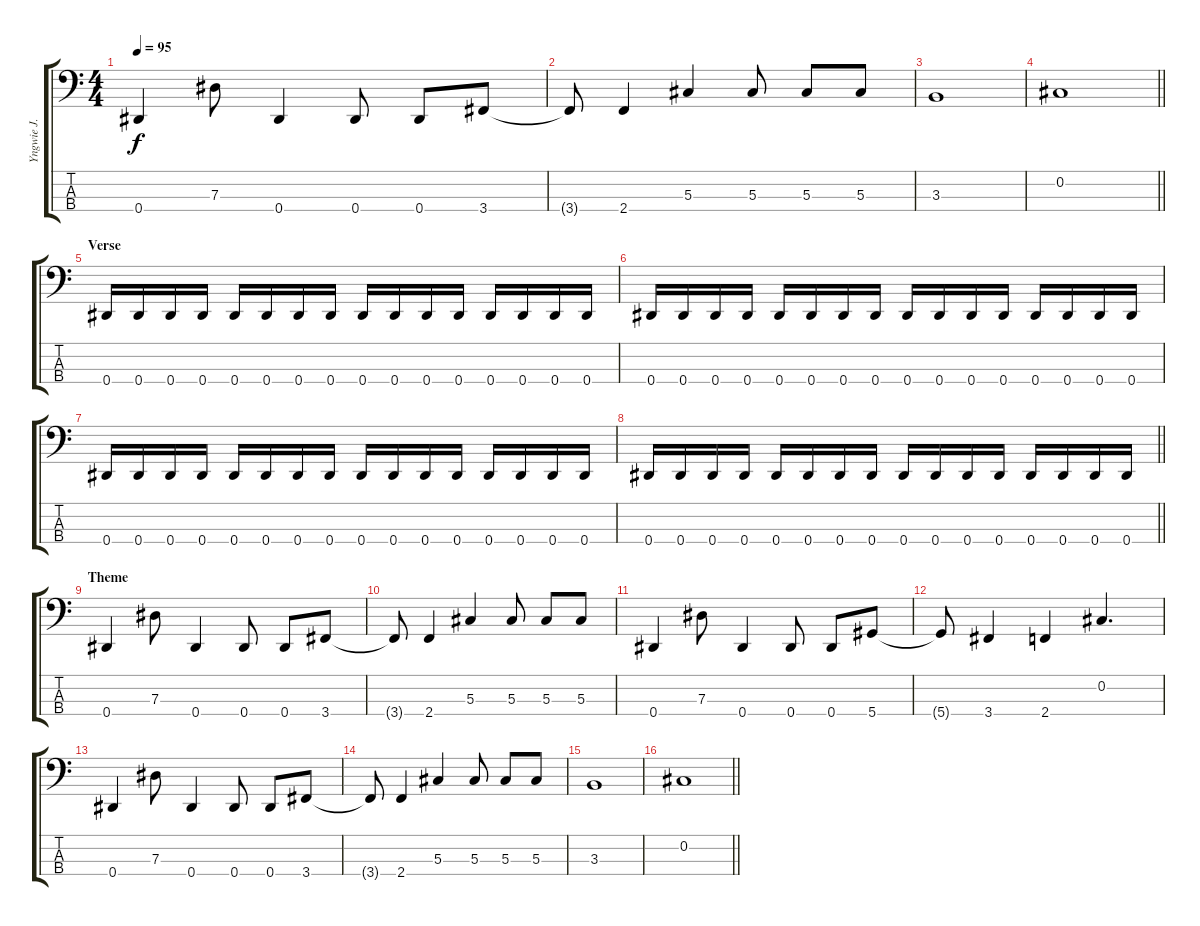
\track ("Yngwie J. Malmsteen" "Yngwie J. ") {instrument electricbassfinger}
\staff {score tabs}
\tuning (Gb2 Db2 Ab1 Eb1) {hide}
\ts (4 4)
\tempo 95
\clef f4
\ks c
0.4.4{dy f} 7.3.8 0.4.4 0.4.8 0.4.8 3.4.8 |
3.4{t}.8 2.4.4 5.3.4 5.3.8 5.3.8 5.3.8 |
3.3.1 |
\barLineRight lightlight
0.2.1 |
\section ("" "Verse")
0.4.16 0.4.16 0.4.16 0.4.16 0.4.16 0.4.16 0.4.16 0.4.16 0.4.16 0.4.16 0.4.16 0.4.16 0.4.16 0.4.16 0.4.16 0.4.16 |
0.4.16 0.4.16 0.4.16 0.4.16 0.4.16 0.4.16 0.4.16 0.4.16 0.4.16 0.4.16 0.4.16 0.4.16 0.4.16 0.4.16 0.4.16 0.4.16 |
0.4.16 0.4.16 0.4.16 0.4.16 0.4.16 0.4.16 0.4.16 0.4.16 0.4.16 0.4.16 0.4.16 0.4.16 0.4.16 0.4.16 0.4.16 0.4.16 |
\barLineRight lightlight
0.4.16 0.4.16 0.4.16 0.4.16 0.4.16 0.4.16 0.4.16 0.4.16 0.4.16 0.4.16 0.4.16 0.4.16 0.4.16 0.4.16 0.4.16 0.4.16 |
\section ("" "Theme")
0.4.4 7.3.8 0.4.4 0.4.8 0.4.8 3.4.8 |
3.4{t}.8 2.4.4 5.3.4 5.3.8 5.3.8 5.3.8 |
0.4.4 7.3.8 0.4.4 0.4.8 0.4.8 5.4.8 |
5.4{t}.8 3.4.4 2.4.4 0.2.4{d} |
0.4.4 7.3.8 0.4.4 0.4.8 0.4.8 3.4.8 |
3.4{t}.8 2.4.4 5.3.4 5.3.8 5.3.8 5.3.8 |
3.3.1 |
\barLineRight lightlight
0.2.1
